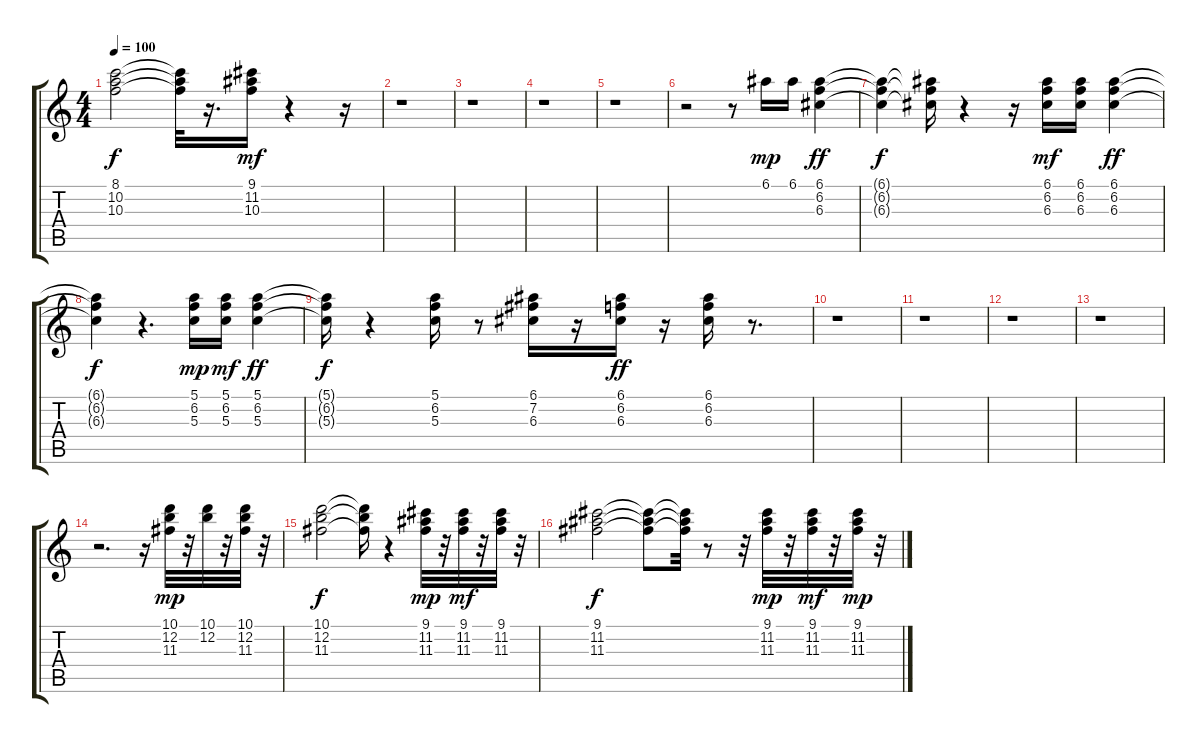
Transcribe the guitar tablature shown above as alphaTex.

\track "" {instrument electricguitarclean}
\staff {score tabs}
\tuning (E4 B3 G3 D3 A2 E2) {hide}
\ts (4 4)
\tempo 100
\clef g2
\ks c
(8.1 10.2 10.3).2{dy f} (8.1{t} 10.2{t} 10.3{t}).32 r.16{d} (9.1 11.2 10.3).16{dy mf} r.4 r.16 |
r.1 |
r.1 |
r.1 |
r.1 |
r.2 r.8 6.1.16{dy mp} 6.1.16 (6.1 6.2 6.3).4{dy ff} |
(6.1{t} 6.2{t} 6.3{t}).4{dy f} (6.1{t} 6.2{t} 6.3{t}).16 r.4 r.16 (6.1 6.2 6.3).16{dy mf} (6.1 6.2 6.3).16 (6.1 6.2 6.3).4{dy ff} |
(6.1{t} 6.2{t} 6.3{t}).4{dy f} r.4{d} (5.1 6.2 5.3).16{dy mp} (5.1 6.2 5.3).16{dy mf} (5.1 6.2 5.3).4{dy ff} |
(5.1{t} 6.2{t} 5.3{t}).16{dy f} r.4 (5.1 6.2 5.3).16 r.8 (6.1 7.2 6.3).16 r.16 (6.1 6.2 6.3).16{dy ff} r.16 (6.1 6.2 6.3).16 r.8{d} |
r.1 |
r.1 |
r.1 |
r.1 |
r.2{d} r.16 (10.1 12.2 11.3).32{dy mp} r.32 (10.1 12.2).32 r.32 (10.1 12.2 11.3).32 r.32 |
(10.1 12.2 11.3).2{dy f} (10.1{t} 12.2{t} 11.3{t}).16 r.4 (9.1 11.2 11.3).32{dy mp} r.32 (9.1 11.2 11.3).32{dy mf} r.32 (9.1 11.2 11.3).32 r.32 |
(9.1 11.2 11.3).2{dy f} (9.1{t} 11.2{t} 11.3{t}).8 (9.1{t} 11.2{t} 11.3{t}).32 r.8 r.32 (9.1 11.2 11.3).32{dy mp} r.32 (9.1 11.2 11.3).32{dy mf} r.32 (9.1 11.2 11.3).32{dy mp} r.32
